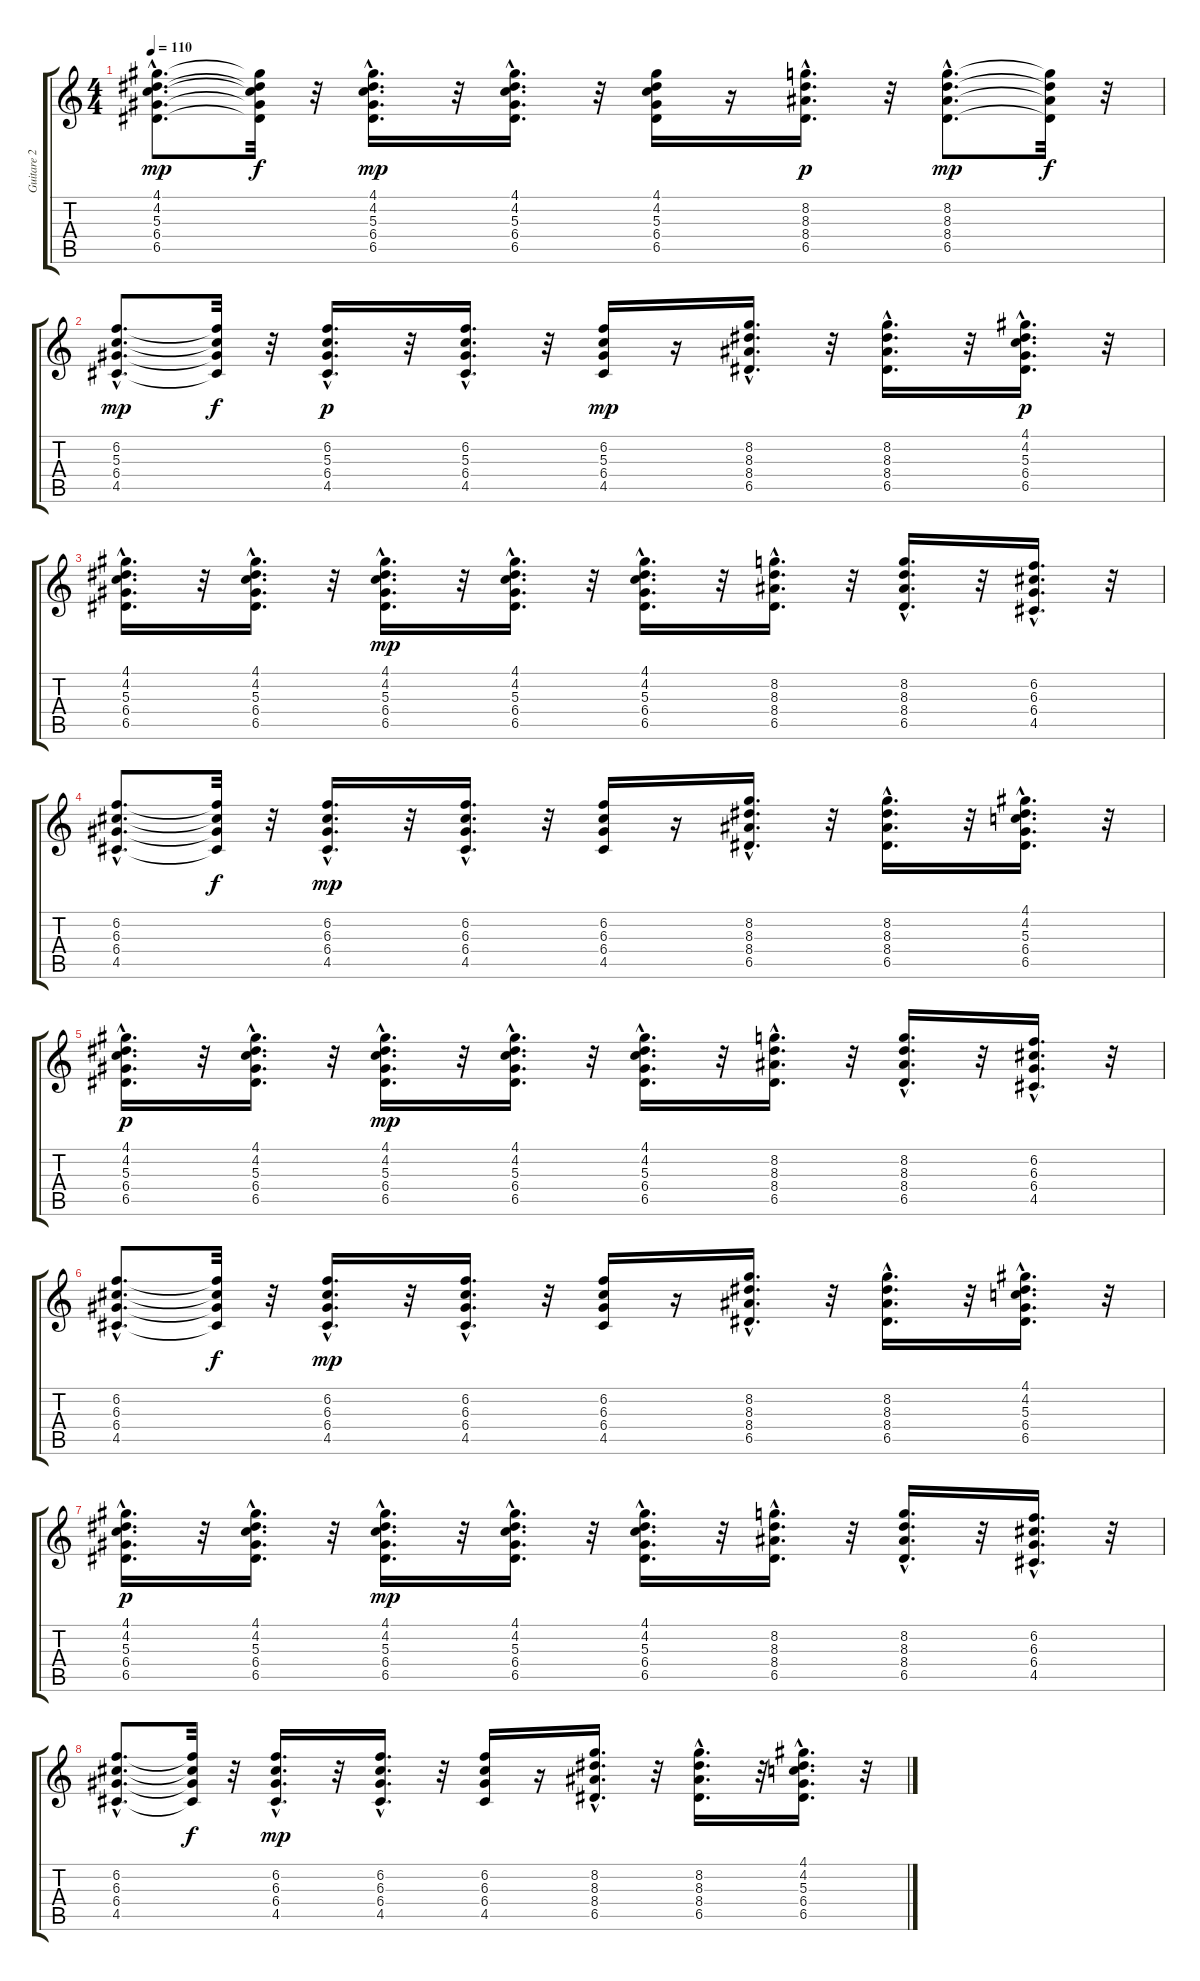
\track ("Guitare 2" "Guitare 2") {instrument acousticguitarsteel}
\staff {score tabs}
\tuning (E4 B3 G3 D3 A2 E2) {hide}
\ts (4 4)
\tempo 110
\clef g2
\ks c
(4.1{hac} 4.2{hac} 5.3{hac} 6.4{hac} 6.5{hac}).8{d dy mp} (4.1{t} 4.2{t} 5.3{t} 6.4{t} 6.5{t}).32{dy f} r.32 (4.1{hac} 4.2{hac} 5.3{hac} 6.4{hac} 6.5{hac}).16{d dy mp} r.32 (4.1{hac} 4.2{hac} 5.3{hac} 6.4{hac} 6.5{hac}).16{d} r.32 (4.1 4.2 5.3 6.4 6.5).16 r.16 (8.2{hac} 8.3{hac} 8.4{hac} 6.5{hac}).16{d dy p} r.32 (8.2{hac} 8.3{hac} 8.4{hac} 6.5{hac}).8{d dy mp} (8.2{t} 8.3{t} 8.4{t} 6.5{t}).32{dy f} r.32 |
(6.2{hac} 5.3{hac} 6.4{hac} 4.5{hac}).8{d dy mp} (6.2{t} 5.3{t} 6.4{t} 4.5{t}).32{dy f} r.32 (6.2{hac} 5.3{hac} 6.4{hac} 4.5{hac}).16{d dy p} r.32 (6.2{hac} 5.3{hac} 6.4{hac} 4.5{hac}).16{d} r.32 (6.2 5.3 6.4 4.5).16{dy mp} r.16 (8.2{hac} 8.3{hac} 8.4{hac} 6.5{hac}).16{d} r.32 (8.2{hac} 8.3{hac} 8.4{hac} 6.5{hac}).16{d} r.32 (4.1{hac} 4.2{hac} 5.3{hac} 6.4{hac} 6.5{hac}).16{d dy p} r.32 |
(4.1{hac} 4.2{hac} 5.3{hac} 6.4{hac} 6.5{hac}).16{d} r.32 (4.1{hac} 4.2{hac} 5.3{hac} 6.4{hac} 6.5{hac}).16{d} r.32 (4.1{hac} 4.2{hac} 5.3{hac} 6.4{hac} 6.5{hac}).16{d dy mp} r.32 (4.1{hac} 4.2{hac} 5.3{hac} 6.4{hac} 6.5{hac}).16{d} r.32 (4.1 4.2 5.3{hac} 6.4 6.5).16{d} r.32 (8.2{hac} 8.3{hac} 8.4{hac} 6.5{hac}).16{d} r.32 (8.2{hac} 8.3{hac} 8.4{hac} 6.5{hac}).16{d} r.32 (6.2{hac} 6.3{hac} 6.4{hac} 4.5{hac}).16{d} r.32 |
(6.2{hac} 6.3{hac} 6.4{hac} 4.5{hac}).8{d} (6.2{t} 6.3{t} 6.4{t} 4.5{t}).32{dy f} r.32 (6.2{hac} 6.3{hac} 6.4{hac} 4.5{hac}).16{d dy mp} r.32 (6.2{hac} 6.3{hac} 6.4{hac} 4.5{hac}).16{d} r.32 (6.2 6.3 6.4 4.5).16 r.16 (8.2{hac} 8.3{hac} 8.4{hac} 6.5{hac}).16{d} r.32 (8.2{hac} 8.3{hac} 8.4{hac} 6.5{hac}).16{d} r.32 (4.1{hac} 4.2{hac} 5.3{hac} 6.4{hac} 6.5{hac}).16{d} r.32 |
(4.1{hac} 4.2{hac} 5.3{hac} 6.4{hac} 6.5{hac}).16{d dy p} r.32 (4.1{hac} 4.2{hac} 5.3{hac} 6.4{hac} 6.5{hac}).16{d} r.32 (4.1{hac} 4.2{hac} 5.3{hac} 6.4{hac} 6.5{hac}).16{d dy mp} r.32 (4.1{hac} 4.2{hac} 5.3{hac} 6.4{hac} 6.5{hac}).16{d} r.32 (4.1 4.2 5.3{hac} 6.4 6.5).16{d} r.32 (8.2{hac} 8.3{hac} 8.4{hac} 6.5{hac}).16{d} r.32 (8.2{hac} 8.3{hac} 8.4{hac} 6.5{hac}).16{d} r.32 (6.2{hac} 6.3{hac} 6.4{hac} 4.5{hac}).16{d} r.32 |
(6.2{hac} 6.3{hac} 6.4{hac} 4.5{hac}).8{d} (6.2{t} 6.3{t} 6.4{t} 4.5{t}).32{dy f} r.32 (6.2{hac} 6.3{hac} 6.4{hac} 4.5{hac}).16{d dy mp} r.32 (6.2{hac} 6.3{hac} 6.4{hac} 4.5{hac}).16{d} r.32 (6.2 6.3 6.4 4.5).16 r.16 (8.2{hac} 8.3{hac} 8.4{hac} 6.5{hac}).16{d} r.32 (8.2{hac} 8.3{hac} 8.4{hac} 6.5{hac}).16{d} r.32 (4.1{hac} 4.2{hac} 5.3{hac} 6.4{hac} 6.5{hac}).16{d} r.32 |
(4.1{hac} 4.2{hac} 5.3{hac} 6.4{hac} 6.5{hac}).16{d dy p} r.32 (4.1{hac} 4.2{hac} 5.3{hac} 6.4{hac} 6.5{hac}).16{d} r.32 (4.1{hac} 4.2{hac} 5.3{hac} 6.4{hac} 6.5{hac}).16{d dy mp} r.32 (4.1{hac} 4.2{hac} 5.3{hac} 6.4{hac} 6.5{hac}).16{d} r.32 (4.1 4.2 5.3{hac} 6.4 6.5).16{d} r.32 (8.2{hac} 8.3{hac} 8.4{hac} 6.5{hac}).16{d} r.32 (8.2{hac} 8.3{hac} 8.4{hac} 6.5{hac}).16{d} r.32 (6.2{hac} 6.3{hac} 6.4{hac} 4.5{hac}).16{d} r.32 |
(6.2{hac} 6.3{hac} 6.4{hac} 4.5{hac}).8{d} (6.2{t} 6.3{t} 6.4{t} 4.5{t}).32{dy f} r.32 (6.2{hac} 6.3{hac} 6.4{hac} 4.5{hac}).16{d dy mp} r.32 (6.2{hac} 6.3{hac} 6.4{hac} 4.5{hac}).16{d} r.32 (6.2 6.3 6.4 4.5).16 r.16 (8.2{hac} 8.3{hac} 8.4{hac} 6.5{hac}).16{d} r.32 (8.2{hac} 8.3{hac} 8.4{hac} 6.5{hac}).16{d} r.32 (4.1{hac} 4.2{hac} 5.3{hac} 6.4{hac} 6.5{hac}).16{d} r.32
